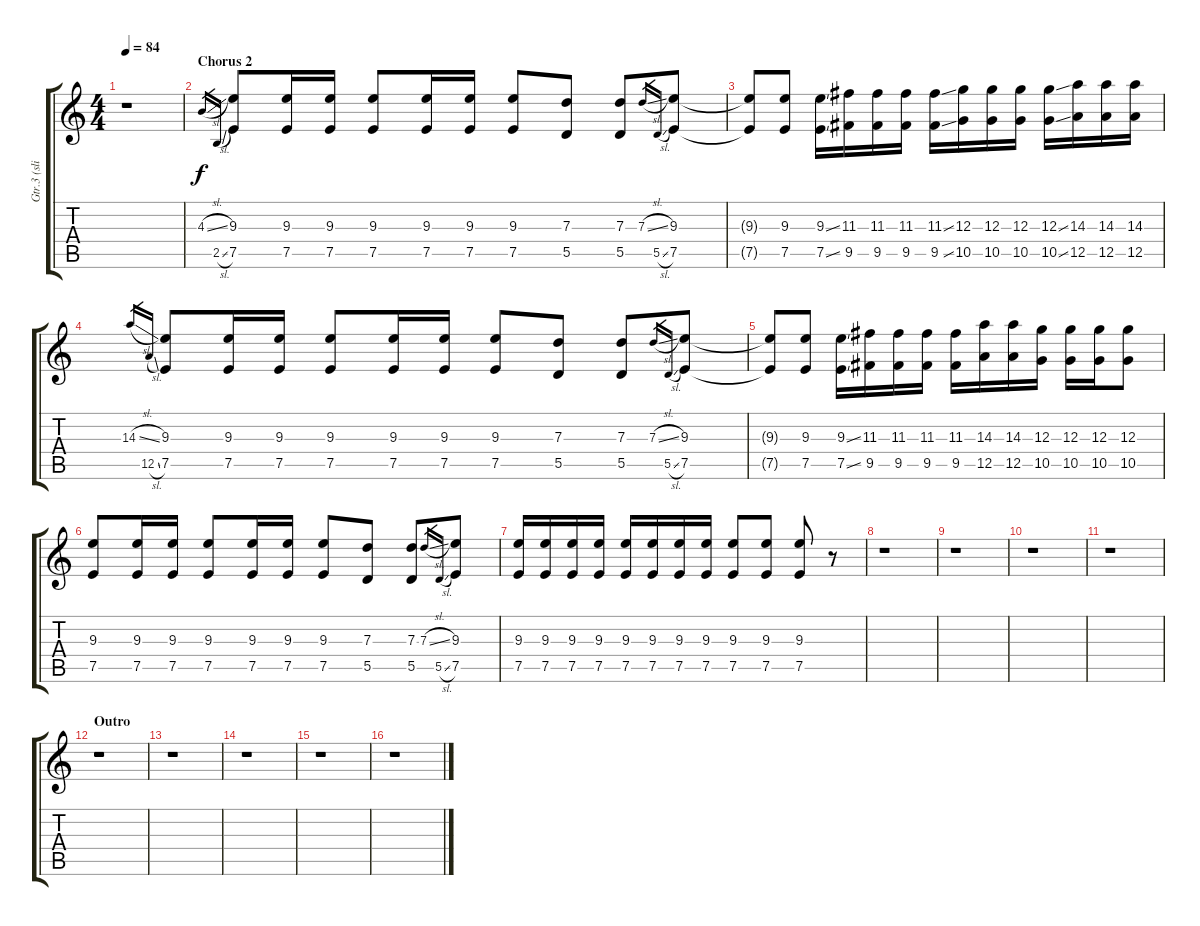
\track ("Gtr.3 (slight dist.)" "Gtr.3 (sli") {instrument overdrivenguitar}
\staff {score tabs}
\tuning (E4 B3 G3 D3 A2 E2) {hide}
\ts (4 4)
\tempo 84
\clef g2
\ks c
r.1{dy f} |
\section ("" "Chorus 2")
4.3{sl}.16{gr} 2.5{sl}.16{gr} (9.3 7.5).8 (9.3 7.5).16 (9.3 7.5).16 (9.3 7.5).8 (9.3 7.5).16 (9.3 7.5).16 (9.3 7.5).8 (7.3 5.5).8 (7.3 5.5).8 7.3{sl}.16{gr} 5.5{sl}.16{gr} (9.3 7.5).8 |
(9.3{t} 7.5{t}).8 (9.3 7.5).8 (9.3{ss} 7.5{ss}).16 (11.3 9.5).16 (11.3 9.5).16 (11.3 9.5).16 (11.3{ss} 9.5{ss}).16 (12.3 10.5).16 (12.3 10.5).16 (12.3 10.5).16 (12.3{ss} 10.5{ss}).16 (14.3 12.5).16 (14.3 12.5).16 (14.3 12.5).16 |
14.3{sl}.16{gr} 12.5{sl}.16{gr} (9.3 7.5).8 (9.3 7.5).16 (9.3 7.5).16 (9.3 7.5).8 (9.3 7.5).16 (9.3 7.5).16 (9.3 7.5).8 (7.3 5.5).8 (7.3 5.5).8 7.3{sl}.16{gr} 5.5{sl}.16{gr} (9.3 7.5).8 |
(9.3{t} 7.5{t}).8 (9.3 7.5).8 (9.3{ss} 7.5{ss}).16 (11.3 9.5).16 (11.3 9.5).16 (11.3 9.5).16 (11.3 9.5).16 (14.3 12.5).16 (14.3 12.5).16 (12.3 10.5).16 (12.3 10.5).16 (12.3 10.5).16 (12.3 10.5).8 |
(9.3 7.5).8 (9.3 7.5).16 (9.3 7.5).16 (9.3 7.5).8 (9.3 7.5).16 (9.3 7.5).16 (9.3 7.5).8 (7.3 5.5).8 (7.3 5.5).8 7.3{sl}.16{gr} 5.5{sl}.16{gr} (9.3 7.5).8 |
(9.3 7.5).16 (9.3 7.5).16 (9.3 7.5).16 (9.3 7.5).16 (9.3 7.5).16 (9.3 7.5).16 (9.3 7.5).16 (9.3 7.5).16 (9.3 7.5).8 (9.3 7.5).8 (9.3 7.5).8 r.8 |
r.1 |
r.1 |
r.1 |
r.1 |
\section ("" "Outro")
r.1 |
r.1 |
r.1 |
r.1 |
r.1
